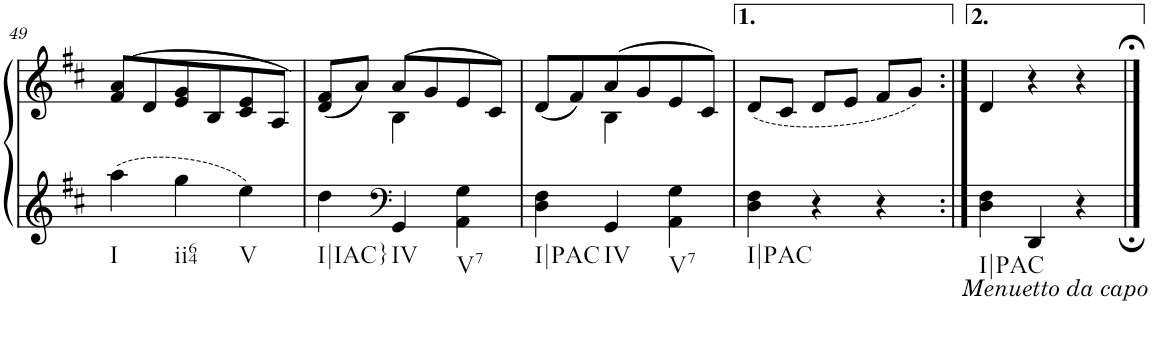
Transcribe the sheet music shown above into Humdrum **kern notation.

**kern	**kern
*part1	*part1
*staff2	*staff1
*I"Piano, Piano right	*
*I'Pno.	*
!!LO:PB:g=z
*clefG2	*clefG2
*k[f#c#]	*k[f#c#]
*M3/4	*M3/4
=49	=49
!LO:TX:b:t=I	!
4aa\	(>8f#/ 8a/L
.	8d/
!LO:TX:b:t=ii64	!
4gg\	8e/ 8g/
.	8B/
!LO:TX:b:t=V	!
4ee\	8c#/ 8e/
.	8A/J)
=50	=50
*	*^
!LO:TX:b:t=I|IAC}	!	!
4dd\	(8d/ 8f#/L	4ryy
.	8a/J)	.
*clefF4	*	*
!LO:TX:b:t=IV	!	!
4GG/	(8a/L	4B\
.	8g/	.
!LO:TX:b:t=V7	!	!
4AA\ 4G\	8e/	4ryy
.	8c#/J)	.
=51	=51	=51
!LO:TX:b:t=I|PAC	!	!
4D\ 4F#\	(8d/L	4ryy
.	8f#/)	.
!LO:TX:b:t=IV	!	!
4GG/	(8a/	4B\
.	8g/	.
!LO:TX:b:t=V7	!	!
4AA\ 4G\	8e/	4ryy
.	8c#/J)	.
*	*v	*v
=52	=52
!LO:TX:b:t=I|PAC	!
4D\ 4F#\	(8d/L
.	8c#/J
4r	8d/L
.	8e/J
4r	8f#/L
.	8g/J)
=52X1:|!	=52X1:|!
!LO:TX:b:t=I|PAC	!
4D\ 4F#\	4d/
4DD/	4r
4r	4r
!	!LO:TX:b:t=<i>Menuetto da capo</i>
!LO:TX:b:t=<i>Menuetto da capo</i>	!
==	==
*-	*-
